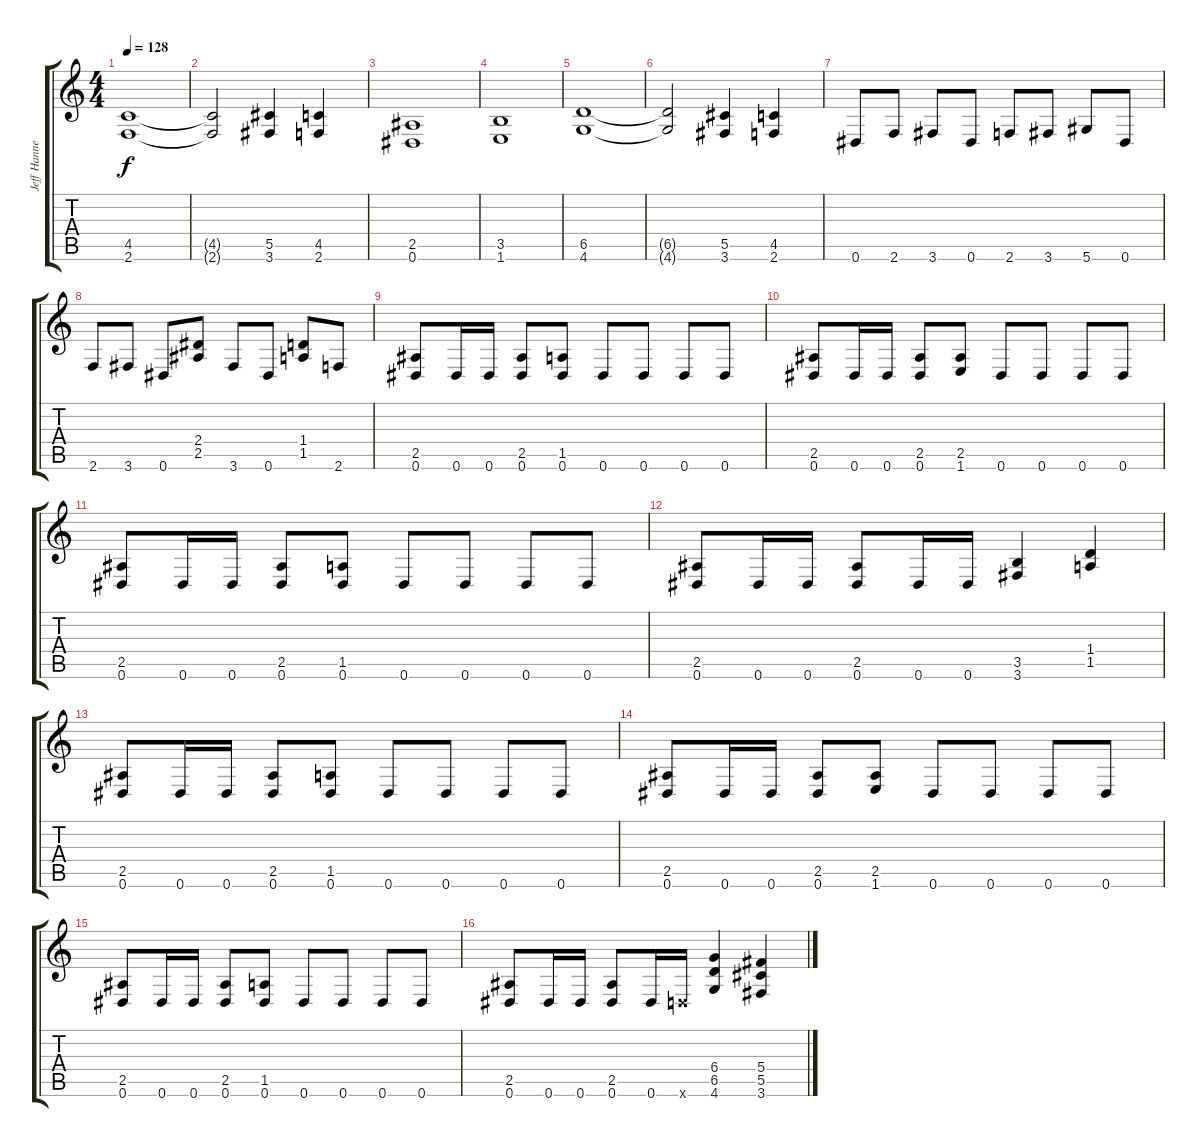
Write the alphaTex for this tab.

\track ("Jeff Hanneman" "Jeff Hanne") {instrument distortionguitar}
\staff {score tabs}
\tuning (Eb4 Bb3 Gb3 Db3 Ab2 Eb2) {hide}
\ts (4 4)
\tempo 128
\clef g2
\ks c
(4.5 2.6).1{dy f} |
(4.5{t} 2.6{t}).2 (5.5 3.6).4 (4.5 2.6).4 |
(2.5 0.6).1 |
(3.5 1.6).1 |
(6.5 4.6).1 |
(6.5{t} 4.6{t}).2 (5.5 3.6).4 (4.5 2.6).4 |
0.6.8 2.6.8 3.6.8 0.6.8 2.6.8 3.6.8 5.6.8 0.6.8 |
2.6.8 3.6.8 0.6.8 (2.4 2.5).8 3.6.8 0.6.8 (1.4 1.5).8 2.6.8 |
(2.5 0.6).8 0.6.16 0.6.16 (2.5 0.6).8 (1.5 0.6).8 0.6.8 0.6.8 0.6.8 0.6.8 |
(2.5 0.6).8 0.6.16 0.6.16 (2.5 0.6).8 (2.5 1.6).8 0.6.8 0.6.8 0.6.8 0.6.8 |
(2.5 0.6).8 0.6.16 0.6.16 (2.5 0.6).8 (1.5 0.6).8 0.6.8 0.6.8 0.6.8 0.6.8 |
(2.5 0.6).8 0.6.16 0.6.16 (2.5 0.6).8 0.6.16 0.6.16 (3.5 3.6).4 (1.4 1.5).4 |
(2.5 0.6).8 0.6.16 0.6.16 (2.5 0.6).8 (1.5 0.6).8 0.6.8 0.6.8 0.6.8 0.6.8 |
(2.5 0.6).8 0.6.16 0.6.16 (2.5 0.6).8 (2.5 1.6).8 0.6.8 0.6.8 0.6.8 0.6.8 |
(2.5 0.6).8 0.6.16 0.6.16 (2.5 0.6).8 (1.5 0.6).8 0.6.8 0.6.8 0.6.8 0.6.8 |
(2.5 0.6).8 0.6.16 0.6.16 (2.5 0.6).8 0.6.16 -1.6{x}.16 (6.4 6.5 4.6).4 (5.4 5.5 3.6).4
